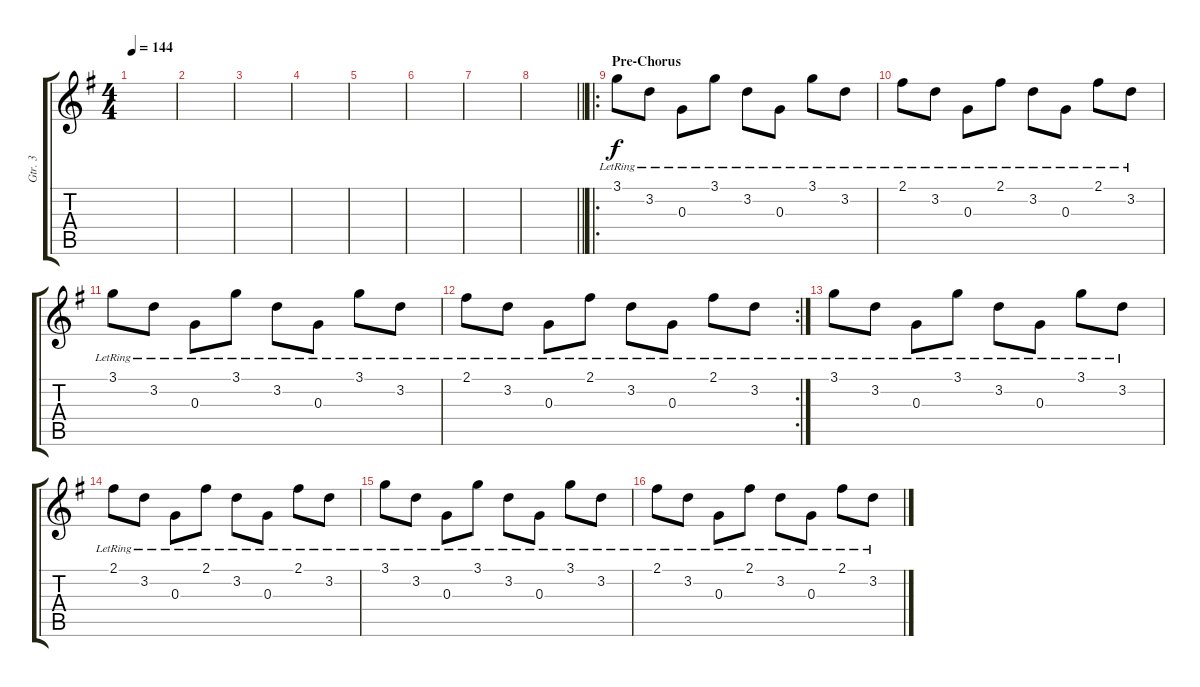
\track ("Gtr. 3" "Gtr. 3") {instrument electricguitarjazz}
\staff {score tabs}
\tuning (E4 B3 G3 D3 A2 E2) {hide}
\ts (4 4)
\tempo 144
\clef g2
\ks g
|
|
|
|
|
|
|
\barLineRight lightlight
|
\ro
\section ("" "Pre-Chorus")
3.1{lr}.8 3.2{lr}.8 0.3{lr}.8 3.1{lr}.8 3.2{lr}.8 0.3{lr}.8 3.1{lr}.8 3.2{lr}.8 |
2.1{lr}.8 3.2{lr}.8 0.3{lr}.8 2.1{lr}.8 3.2{lr}.8 0.3{lr}.8 2.1{lr}.8 3.2{lr}.8 |
3.1{lr}.8 3.2{lr}.8 0.3{lr}.8 3.1{lr}.8 3.2{lr}.8 0.3{lr}.8 3.1{lr}.8 3.2{lr}.8 |
\rc 2
2.1{lr}.8 3.2{lr}.8 0.3{lr}.8 2.1{lr}.8 3.2{lr}.8 0.3{lr}.8 2.1{lr}.8 3.2{lr}.8 |
3.1{lr}.8 3.2{lr}.8 0.3{lr}.8 3.1{lr}.8 3.2{lr}.8 0.3{lr}.8 3.1{lr}.8 3.2{lr}.8 |
2.1{lr}.8 3.2{lr}.8 0.3{lr}.8 2.1{lr}.8 3.2{lr}.8 0.3{lr}.8 2.1{lr}.8 3.2{lr}.8 |
3.1{lr}.8 3.2{lr}.8 0.3{lr}.8 3.1{lr}.8 3.2{lr}.8 0.3{lr}.8 3.1{lr}.8 3.2{lr}.8 |
2.1{lr}.8 3.2{lr}.8 0.3{lr}.8 2.1{lr}.8 3.2{lr}.8 0.3{lr}.8 2.1{lr}.8 3.2{lr}.8
